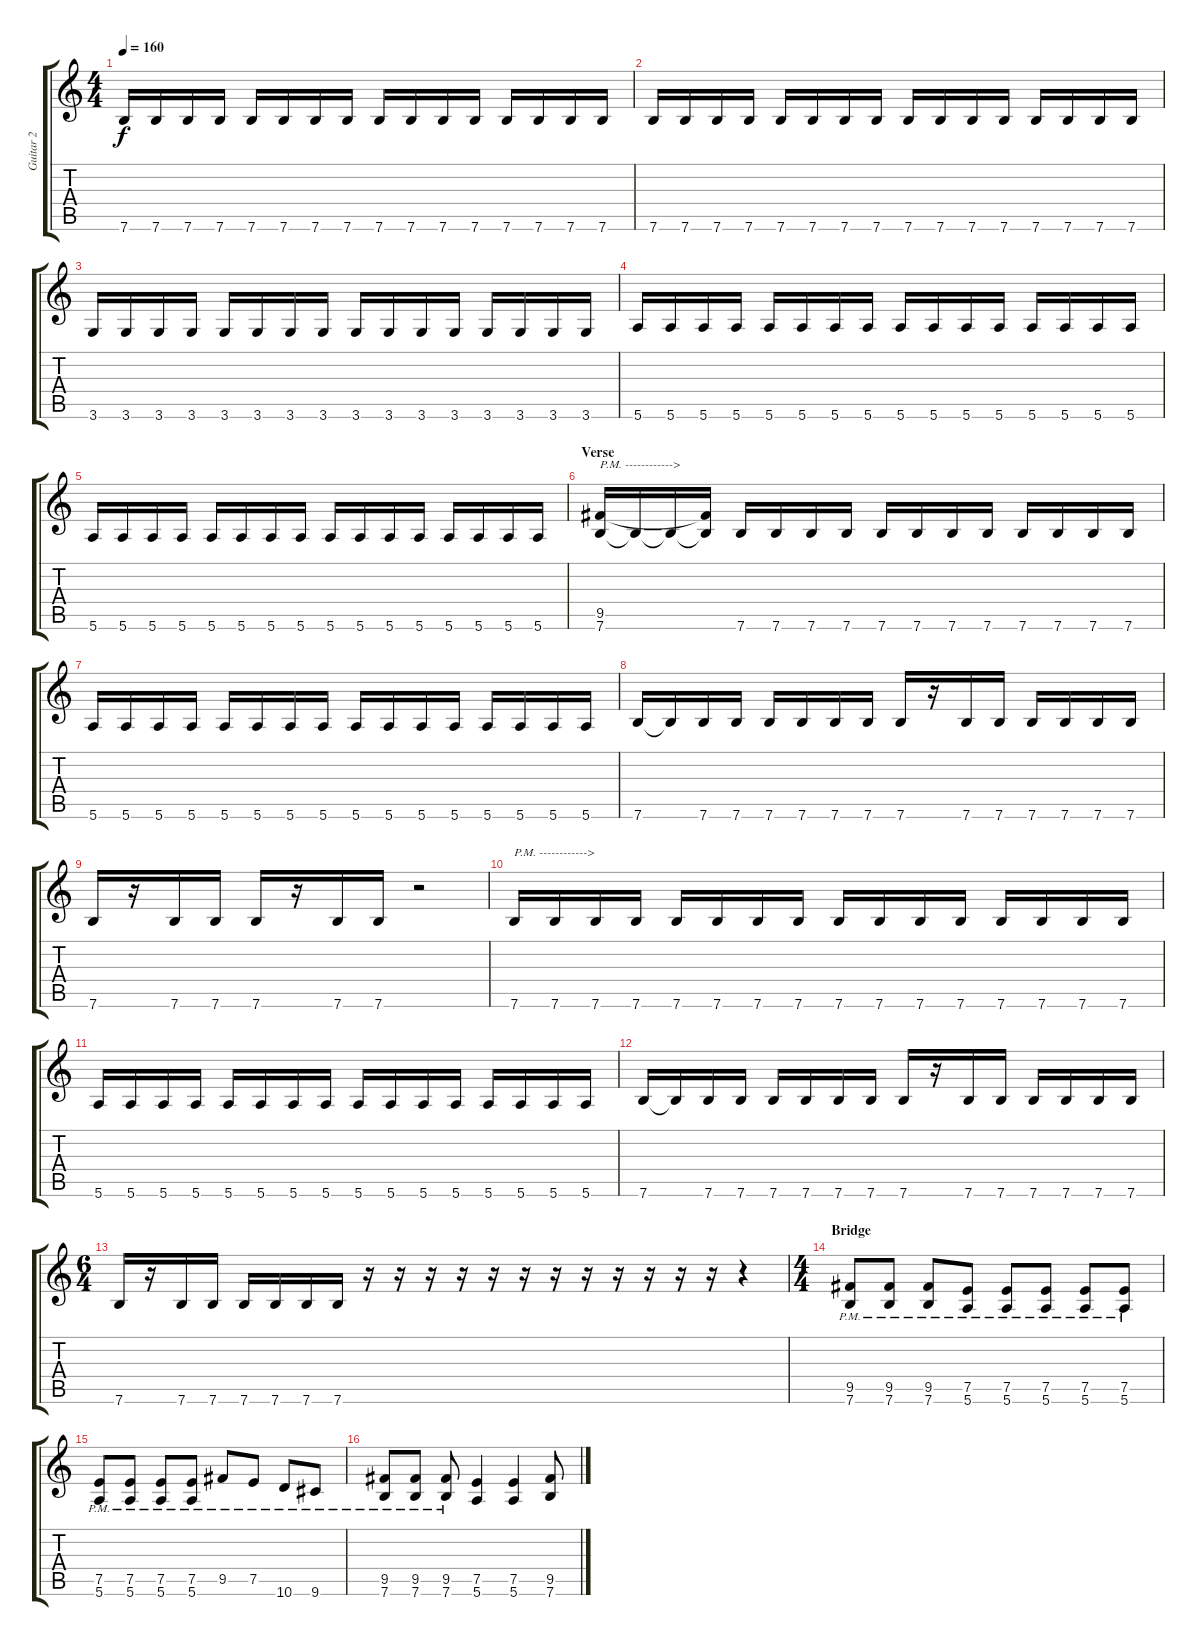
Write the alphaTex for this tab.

\track ("Guitar 2" "Guitar 2") {instrument distortionguitar}
\staff {score tabs}
\tuning (E4 B3 G3 D3 A2 E2) {hide}
\ts (4 4)
\tempo 160
\clef g2
\ks c
7.6.16{dy f} 7.6.16 7.6.16 7.6.16 7.6.16 7.6.16 7.6.16 7.6.16 7.6.16 7.6.16 7.6.16 7.6.16 7.6.16 7.6.16 7.6.16 7.6.16 |
7.6.16 7.6.16 7.6.16 7.6.16 7.6.16 7.6.16 7.6.16 7.6.16 7.6.16 7.6.16 7.6.16 7.6.16 7.6.16 7.6.16 7.6.16 7.6.16 |
3.6.16 3.6.16 3.6.16 3.6.16 3.6.16 3.6.16 3.6.16 3.6.16 3.6.16 3.6.16 3.6.16 3.6.16 3.6.16 3.6.16 3.6.16 3.6.16 |
5.6.16 5.6.16 5.6.16 5.6.16 5.6.16 5.6.16 5.6.16 5.6.16 5.6.16 5.6.16 5.6.16 5.6.16 5.6.16 5.6.16 5.6.16 5.6.16 |
5.6.16 5.6.16 5.6.16 5.6.16 5.6.16 5.6.16 5.6.16 5.6.16 5.6.16 5.6.16 5.6.16 5.6.16 5.6.16 5.6.16 5.6.16 5.6.16 |
\section ("" "Verse")
(9.5 7.6).16{txt "P.M. ------------>"} 7.6{t}.16 7.6{t}.16 (9.5{t} 7.6{t}).16 7.6.16 7.6.16 7.6.16 7.6.16 7.6.16 7.6.16 7.6.16 7.6.16 7.6.16 7.6.16 7.6.16 7.6.16 |
5.6.16 5.6.16 5.6.16 5.6.16 5.6.16 5.6.16 5.6.16 5.6.16 5.6.16 5.6.16 5.6.16 5.6.16 5.6.16 5.6.16 5.6.16 5.6.16 |
7.6.16 7.6{t}.16 7.6.16 7.6.16 7.6.16 7.6.16 7.6.16 7.6.16 7.6.16 r.16 7.6.16 7.6.16 7.6.16 7.6.16 7.6.16 7.6.16 |
7.6.16 r.16 7.6.16 7.6.16 7.6.16 r.16 7.6.16 7.6.16 r.2 |
7.6.16{txt "P.M. ------------>"} 7.6.16 7.6.16 7.6.16 7.6.16 7.6.16 7.6.16 7.6.16 7.6.16 7.6.16 7.6.16 7.6.16 7.6.16 7.6.16 7.6.16 7.6.16 |
5.6.16 5.6.16 5.6.16 5.6.16 5.6.16 5.6.16 5.6.16 5.6.16 5.6.16 5.6.16 5.6.16 5.6.16 5.6.16 5.6.16 5.6.16 5.6.16 |
7.6.16 7.6{t}.16 7.6.16 7.6.16 7.6.16 7.6.16 7.6.16 7.6.16 7.6.16 r.16 7.6.16 7.6.16 7.6.16 7.6.16 7.6.16 7.6.16 |
\ts (6 4)
7.6.16 r.16 7.6.16 7.6.16 7.6.16 7.6.16 7.6.16 7.6.16 r.16 r.16 r.16 r.16 r.16 r.16 r.16 r.16 r.16 r.16 r.16 r.16 r.4 |
\ts (4 4)
\section ("" "Bridge")
(9.5{pm} 7.6{pm}).8 (9.5{pm} 7.6{pm}).8 (9.5{pm} 7.6{pm}).8 (7.5{pm} 5.6{pm}).8 (7.5{pm} 5.6{pm}).8 (7.5{pm} 5.6{pm}).8 (7.5{pm} 5.6{pm}).8 (7.5{pm} 5.6{pm}).8 |
(7.5{pm} 5.6{pm}).8 (7.5{pm} 5.6{pm}).8 (7.5{pm} 5.6{pm}).8 (7.5{pm} 5.6{pm}).8 9.5{pm}.8 7.5{pm}.8 10.6{pm}.8 9.6{pm}.8 |
(9.5{pm} 7.6{pm}).8 (9.5{pm} 7.6{pm}).8 (9.5{pm} 7.6{pm}).8 (7.5 5.6).4 (7.5 5.6).4 (9.5 7.6).8
